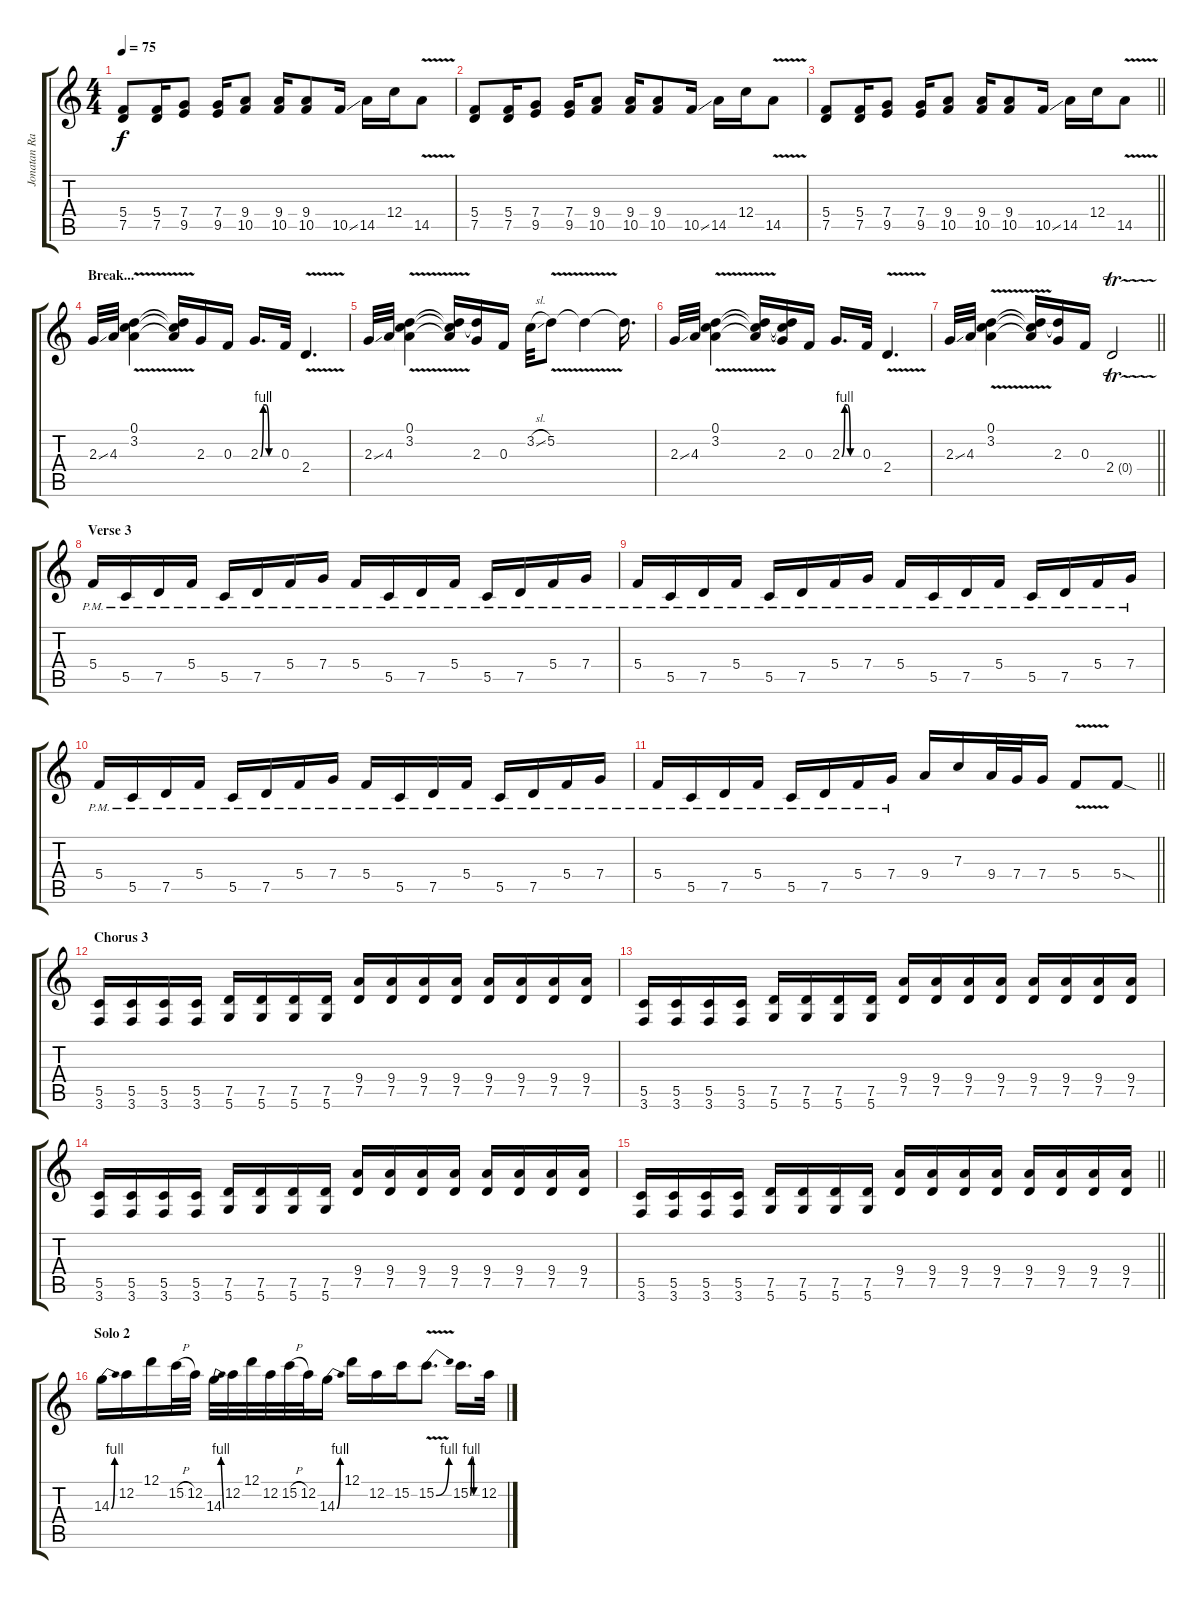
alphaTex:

\track ("Jonatan Ramm" "Jonatan Ra") {instrument overdrivenguitar}
\staff {score tabs}
\tuning (D4 A3 F3 C3 G2 D2) {hide}
\ts (4 4)
\tempo 75
\clef g2
\ks c
(5.4 7.5).8{dy f} (5.4 7.5).16 (7.4 9.5).8 (7.4 9.5).16 (9.4 10.5).8 (9.4 10.5).16 (9.4 10.5).8 10.5{ss}.16 14.5.16 12.4.16 14.5{v}.8 |
(5.4 7.5).8 (5.4 7.5).16 (7.4 9.5).8 (7.4 9.5).16 (9.4 10.5).8 (9.4 10.5).16 (9.4 10.5).8 10.5{ss}.16 14.5.16 12.4.16 14.5{v}.8 |
\barLineRight lightlight
(5.4 7.5).8 (5.4 7.5).16 (7.4 9.5).8 (7.4 9.5).16 (9.4 10.5).8 (9.4 10.5).16 (9.4 10.5).8 10.5{ss}.16 14.5.16 12.4.16 14.5{v}.8 |
\section ("" "Break...")
2.3{ss}.32 4.3.32 (0.1 3.2{v} 4.3{t}).4 (0.1{t} 3.2{t} 4.3{t}).16 2.3.16 0.3.16 2.3{be (custom 0 0 10 4 20 4 30 0 60 0)}.16{d} 0.3.32 2.4{v}.4{d} |
2.3{ss}.32 4.3.32 (0.1 3.2{v} 4.3{t}).4 (0.1{t} 3.2{t} 4.3{t}).16 (0.1{t} 2.3).16 0.3.16 3.2{sl}.32 5.2{v}.8 5.2{t}.4 5.2{t}.16{d} |
2.3{ss}.32 4.3.32 (0.1 3.2{v} 4.3{t}).4 (0.1{t} 3.2{t} 4.3{t}).16 (0.1{t} 3.2{t} 2.3).16 0.3.16 2.3{be (custom 0 0 10 4 20 4 30 0 60 0)}.16{d} 0.3.32 2.4{v}.4{d} |
\barLineRight lightlight
2.3{ss}.32 4.3.32 (0.1 3.2{v} 4.3{t}).4 (0.1{t} 3.2{t} 4.3{t}).16 (0.1{t} 2.3).16 0.3.16 2.4{tr (0 32)}.2 |
\section ("" "Verse 3")
5.4{pm}.16 5.5{pm}.16 7.5{pm}.16 5.4{pm}.16 5.5{pm}.16 7.5{pm}.16 5.4{pm}.16 7.4{pm}.16 5.4{pm}.16 5.5{pm}.16 7.5{pm}.16 5.4{pm}.16 5.5{pm}.16 7.5{pm}.16 5.4{pm}.16 7.4{pm}.16 |
5.4{pm}.16 5.5{pm}.16 7.5{pm}.16 5.4{pm}.16 5.5{pm}.16 7.5{pm}.16 5.4{pm}.16 7.4{pm}.16 5.4{pm}.16 5.5{pm}.16 7.5{pm}.16 5.4{pm}.16 5.5{pm}.16 7.5{pm}.16 5.4{pm}.16 7.4{pm}.16 |
5.4{pm}.16 5.5{pm}.16 7.5{pm}.16 5.4{pm}.16 5.5{pm}.16 7.5{pm}.16 5.4{pm}.16 7.4{pm}.16 5.4{pm}.16 5.5{pm}.16 7.5{pm}.16 5.4{pm}.16 5.5{pm}.16 7.5{pm}.16 5.4{pm}.16 7.4{pm}.16 |
\barLineRight lightlight
5.4{pm}.16 5.5{pm}.16 7.5{pm}.16 5.4{pm}.16 5.5{pm}.16 7.5{pm}.16 5.4{pm}.16 7.4{pm}.16 9.4.16 7.3.16 9.4.32 7.4.32 7.4.16 5.4{v}.8 5.4{sod}.8 |
\section ("" "Chorus 3")
(5.5 3.6).16 (5.5 3.6).16 (5.5 3.6).16 (5.5 3.6).16 (7.5 5.6).16 (7.5 5.6).16 (7.5 5.6).16 (7.5 5.6).16 (9.4 7.5).16 (9.4 7.5).16 (9.4 7.5).16 (9.4 7.5).16 (9.4 7.5).16 (9.4 7.5).16 (9.4 7.5).16 (9.4 7.5).16 |
(5.5 3.6).16 (5.5 3.6).16 (5.5 3.6).16 (5.5 3.6).16 (7.5 5.6).16 (7.5 5.6).16 (7.5 5.6).16 (7.5 5.6).16 (9.4 7.5).16 (9.4 7.5).16 (9.4 7.5).16 (9.4 7.5).16 (9.4 7.5).16 (9.4 7.5).16 (9.4 7.5).16 (9.4 7.5).16 |
(5.5 3.6).16 (5.5 3.6).16 (5.5 3.6).16 (5.5 3.6).16 (7.5 5.6).16 (7.5 5.6).16 (7.5 5.6).16 (7.5 5.6).16 (9.4 7.5).16 (9.4 7.5).16 (9.4 7.5).16 (9.4 7.5).16 (9.4 7.5).16 (9.4 7.5).16 (9.4 7.5).16 (9.4 7.5).16 |
\barLineRight lightlight
(5.5 3.6).16 (5.5 3.6).16 (5.5 3.6).16 (5.5 3.6).16 (7.5 5.6).16 (7.5 5.6).16 (7.5 5.6).16 (7.5 5.6).16 (9.4 7.5).16 (9.4 7.5).16 (9.4 7.5).16 (9.4 7.5).16 (9.4 7.5).16 (9.4 7.5).16 (9.4 7.5).16 (9.4 7.5).16 |
\section ("" "Solo 2 ")
14.3{be (bend 0 0 60 4)}.16 12.2.16 12.1.16 15.2{h}.32 12.2.32 14.3{be (bend 0 0 60 4)}.32 12.2.32 12.1.32 12.2.32 15.2{h}.32 12.2.32 14.3{be (bend 0 0 60 4)}.16 12.1.16 12.2.16 15.2.16 15.2{be (bend 0 0 60 4) v}.8{d} 15.2{be (custom 0 0 10 4 20 4 30 0 60 0)}.16{d} 12.2.32
